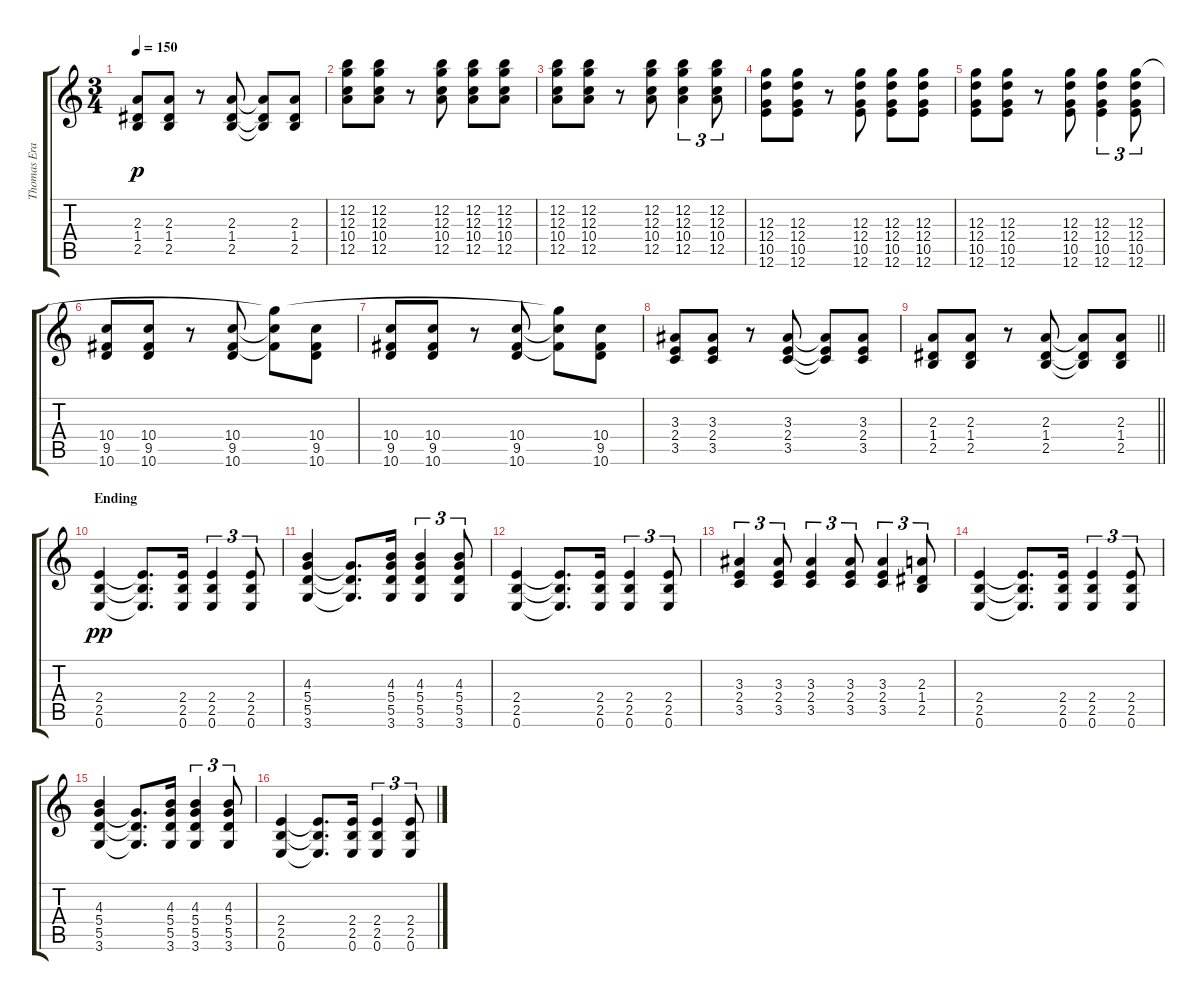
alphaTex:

\track ("Thomas Erak (Guitar)" "Thomas Era") {instrument acousticguitarsteel}
\staff {score tabs}
\tuning (E4 B3 G3 D3 A2 E2) {hide}
\ts (3 4)
\tempo 150
\clef g2
\ks c
(2.3 1.4 2.5).8{dy p} (2.3 1.4 2.5).8 r.8 (2.3 1.4 2.5).8 (2.3{t} 1.4{t} 2.5{t}).8 (2.3 1.4 2.5).8 |
(12.2 12.3 10.4 12.5).8 (12.2 12.3 10.4 12.5).8 r.8 (12.2 12.3 10.4 12.5).8 (12.2 12.3 10.4 12.5).8 (12.2 12.3 10.4 12.5).8 |
(12.2 12.3 10.4 12.5).8 (12.2 12.3 10.4 12.5).8 r.8 (12.2 12.3 10.4 12.5).8 (12.2 12.3 10.4 12.5).4{tu (3 2)} (12.2 12.3 10.4 12.5).8{tu (3 2)} |
(12.3 12.4 10.5 12.6).8 (12.3 12.4 10.5 12.6).8 r.8 (12.3 12.4 10.5 12.6).8 (12.3 12.4 10.5 12.6).8 (12.3 12.4 10.5 12.6).8 |
(12.3 12.4 10.5 12.6).8 (12.3 12.4 10.5 12.6).8 r.8 (12.3 12.4 10.5 12.6).8 (12.3 12.4 10.5 12.6).4{tu (3 2)} (12.3 12.4 10.5 12.6).8{tu (3 2)} |
(10.4 9.5 10.6).8 (10.4 9.5 10.6).8 r.8 (10.4 9.5 10.6).8 (12.3{t} 10.4{t} 9.5{t}).8 (10.4 9.5 10.6).8 |
(10.4 9.5 10.6).8 (10.4 9.5 10.6).8 r.8 (10.4 9.5 10.6).8 (12.3{t} 10.4{t} 9.5{t}).8 (10.4 9.5 10.6).8 |
(3.3 2.4 3.5).8 (3.3 2.4 3.5).8 r.8 (3.3 2.4 3.5).8 (3.3{t} 2.4{t} 3.5{t}).8 (3.3 2.4 3.5).8 |
\barLineRight lightlight
(2.3 1.4 2.5).8 (2.3 1.4 2.5).8 r.8 (2.3 1.4 2.5).8 (2.3{t} 1.4{t} 2.5{t}).8 (2.3 1.4 2.5).8 |
\section ("" "Ending")
(2.4 2.5 0.6).4{dy pp} (2.4{t} 2.5{t} 0.6{t}).8{d} (2.4 2.5 0.6).16 (2.4 2.5 0.6).4{tu (3 2)} (2.4 2.5 0.6).8{tu (3 2)} |
(4.3 5.4 5.5 3.6).4 (5.4{t} 5.5{t} 3.6{t}).8{d} (4.3 5.4 5.5 3.6).16 (4.3 5.4 5.5 3.6).4{tu (3 2)} (4.3 5.4 5.5 3.6).8{tu (3 2)} |
(2.4 2.5 0.6).4 (2.4{t} 2.5{t} 0.6{t}).8{d} (2.4 2.5 0.6).16 (2.4 2.5 0.6).4{tu (3 2)} (2.4 2.5 0.6).8{tu (3 2)} |
(3.3 2.4 3.5).4{tu (3 2)} (3.3 2.4 3.5).8{tu (3 2)} (3.3 2.4 3.5).4{tu (3 2)} (3.3 2.4 3.5).8{tu (3 2)} (3.3 2.4 3.5).4{tu (3 2)} (2.3 1.4 2.5).8{tu (3 2)} |
(2.4 2.5 0.6).4 (2.4{t} 2.5{t} 0.6{t}).8{d} (2.4 2.5 0.6).16 (2.4 2.5 0.6).4{tu (3 2)} (2.4 2.5 0.6).8{tu (3 2)} |
(4.3 5.4 5.5 3.6).4 (5.4{t} 5.5{t} 3.6{t}).8{d} (4.3 5.4 5.5 3.6).16 (4.3 5.4 5.5 3.6).4{tu (3 2)} (4.3 5.4 5.5 3.6).8{tu (3 2)} |
(2.4 2.5 0.6).4 (2.4{t} 2.5{t} 0.6{t}).8{d} (2.4 2.5 0.6).16 (2.4 2.5 0.6).4{tu (3 2)} (2.4 2.5 0.6).8{tu (3 2)}
